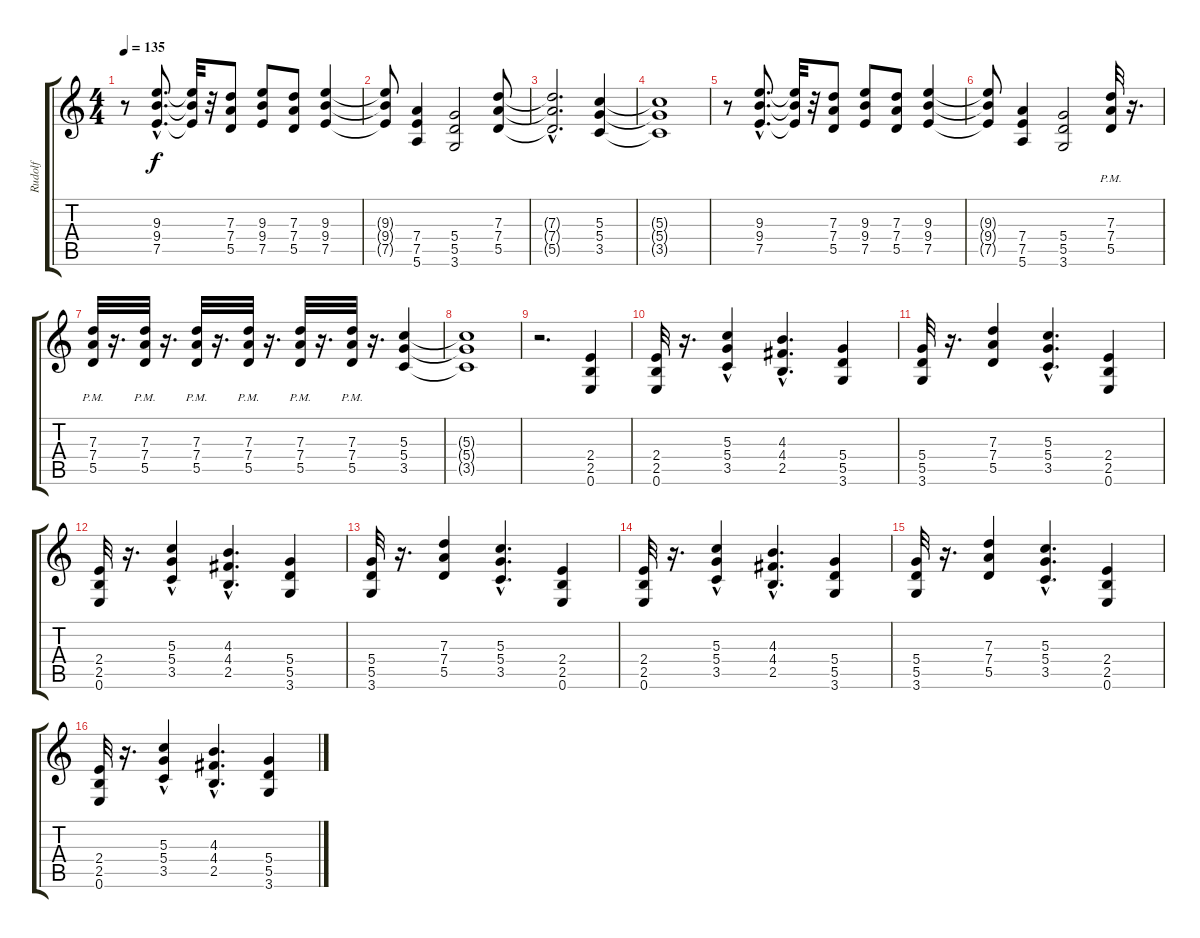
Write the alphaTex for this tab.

\track ("Rudolf" "Rudolf") {instrument overdrivenguitar}
\staff {score tabs}
\tuning (E4 B3 G3 D3 A2 E2) {hide}
\ts (4 4)
\tempo 135
\clef g2
\ks c
r.8{dy f} (9.3{hac} 9.4{hac} 7.5{hac}).8{d} (9.3{t} 9.4{t} 7.5{t}).32 r.32 (7.3 7.4 5.5).8 (9.3 9.4 7.5).8 (7.3 7.4 5.5).8 (9.3 9.4 7.5).4 |
(9.3{t} 9.4{t} 7.5{t}).8 (7.4 7.5 5.6).4 (5.4 5.5 3.6).2 (7.3 7.4 5.5).8 |
(7.3{hac t} 7.4{hac t} 5.5{hac t}).2{d} (5.3 5.4 3.5).4 |
(5.3{t} 5.4{t} 3.5{t}).1 |
r.8 (9.3{hac} 9.4{hac} 7.5{hac}).8{d} (9.3{t} 9.4{t} 7.5{t}).32 r.32 (7.3 7.4 5.5).8 (9.3 9.4 7.5).8 (7.3 7.4 5.5).8 (9.3 9.4 7.5).4 |
(9.3{t} 9.4{t} 7.5{t}).8 (7.4 7.5 5.6).4 (5.4 5.5 3.6).2 (7.3 7.4 5.5{pm}).32 r.16{d} |
(7.3 7.4 5.5{pm}).32 r.16{d} (7.3 7.4 5.5{pm}).32 r.16{d} (7.3 7.4 5.5{pm}).32 r.16{d} (7.3 7.4 5.5{pm}).32 r.16{d} (7.3 7.4 5.5{pm}).32 r.16{d} (7.3 7.4 5.5{pm}).32 r.16{d} (5.3 5.4 3.5).4 |
(5.3{t} 5.4{t} 3.5{t}).1 |
r.2{d} (2.4 2.5 0.6).4 |
(2.4 2.5 0.6).32 r.16{d} (5.3{hac} 5.4 3.5).4 (4.3{hac} 4.4{hac} 2.5{hac}).4{d} (5.4 5.5 3.6).4 |
(5.4 5.5 3.6).32 r.16{d} (7.3 7.4 5.5).4 (5.3{hac} 5.4{hac} 3.5{hac}).4{d} (2.4 2.5 0.6).4 |
(2.4 2.5 0.6).32 r.16{d} (5.3{hac} 5.4 3.5).4 (4.3{hac} 4.4{hac} 2.5{hac}).4{d} (5.4 5.5 3.6).4 |
(5.4 5.5 3.6).32 r.16{d} (7.3 7.4 5.5).4 (5.3{hac} 5.4{hac} 3.5{hac}).4{d} (2.4 2.5 0.6).4 |
(2.4 2.5 0.6).32 r.16{d} (5.3{hac} 5.4 3.5).4 (4.3{hac} 4.4{hac} 2.5{hac}).4{d} (5.4 5.5 3.6).4 |
(5.4 5.5 3.6).32 r.16{d} (7.3 7.4 5.5).4 (5.3{hac} 5.4{hac} 3.5{hac}).4{d} (2.4 2.5 0.6).4 |
(2.4 2.5 0.6).32 r.16{d} (5.3{hac} 5.4 3.5).4 (4.3{hac} 4.4{hac} 2.5{hac}).4{d} (5.4 5.5 3.6).4
